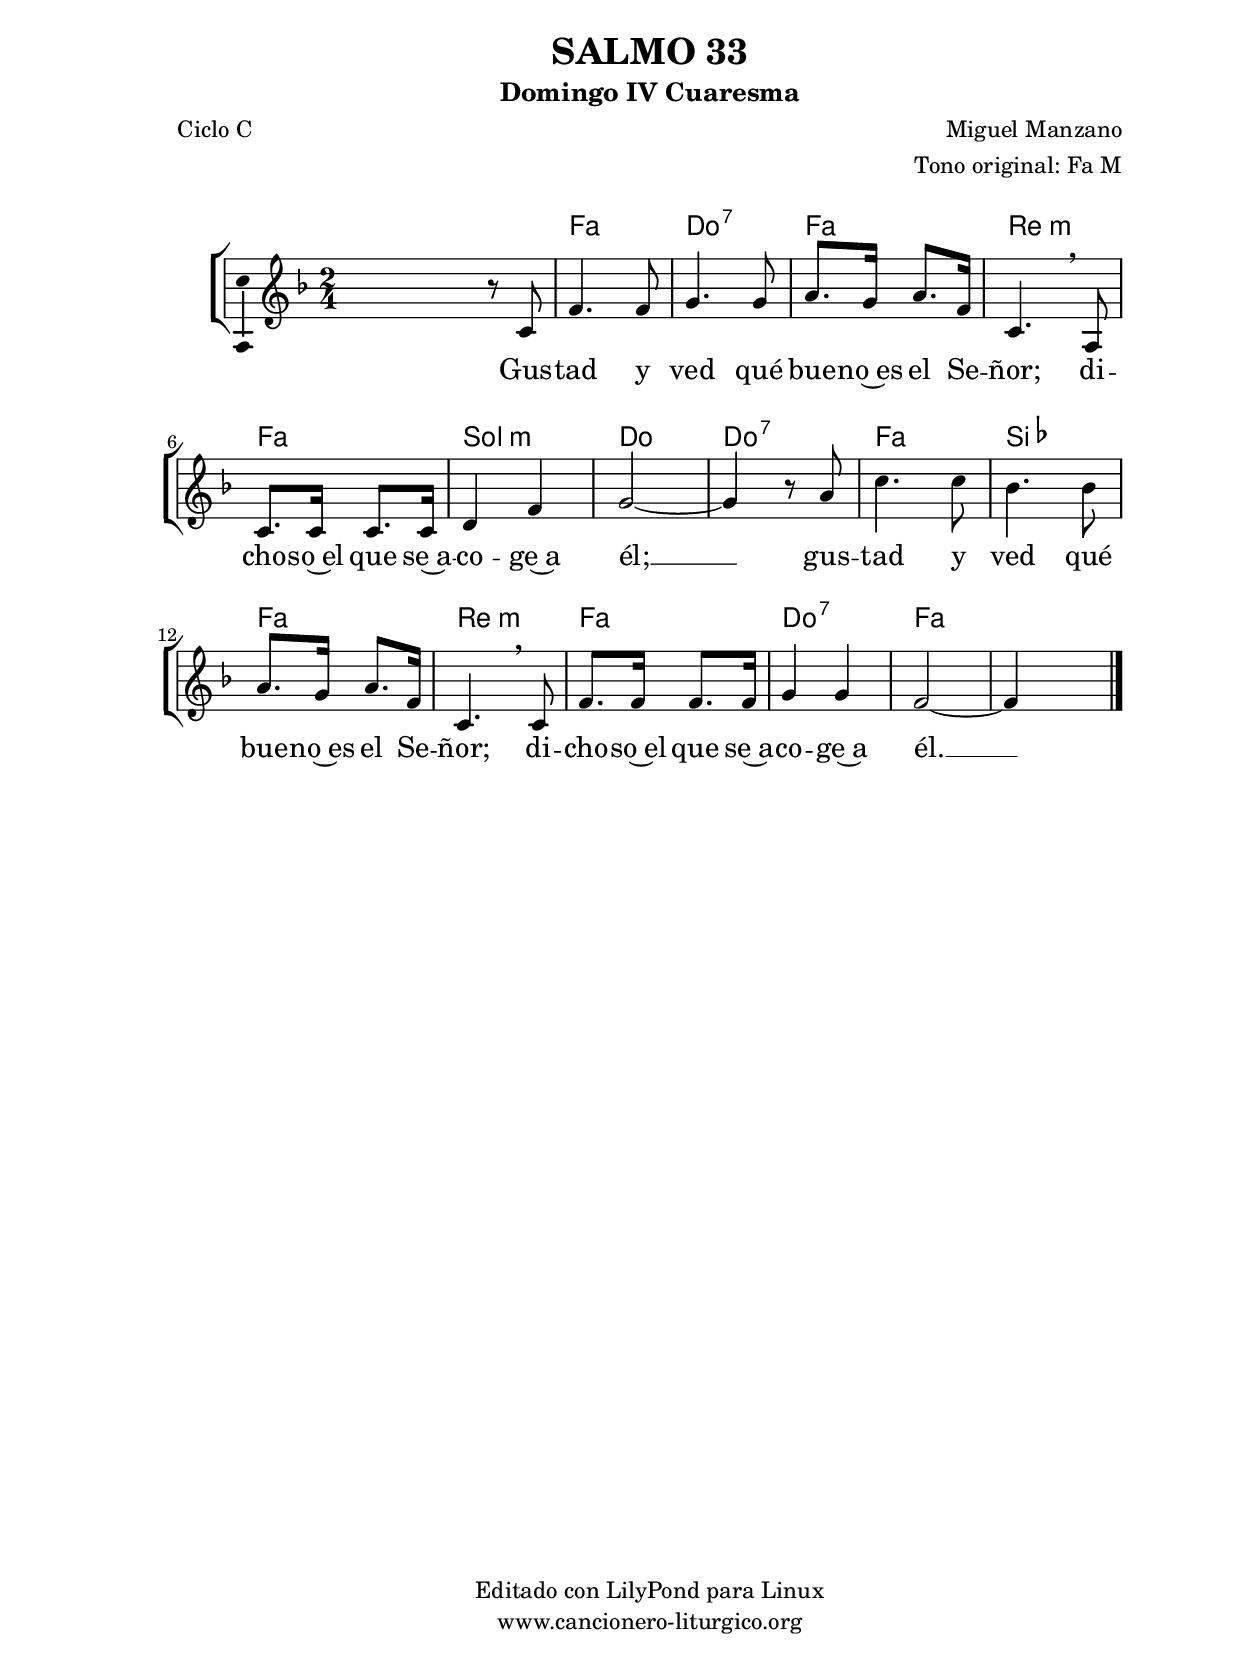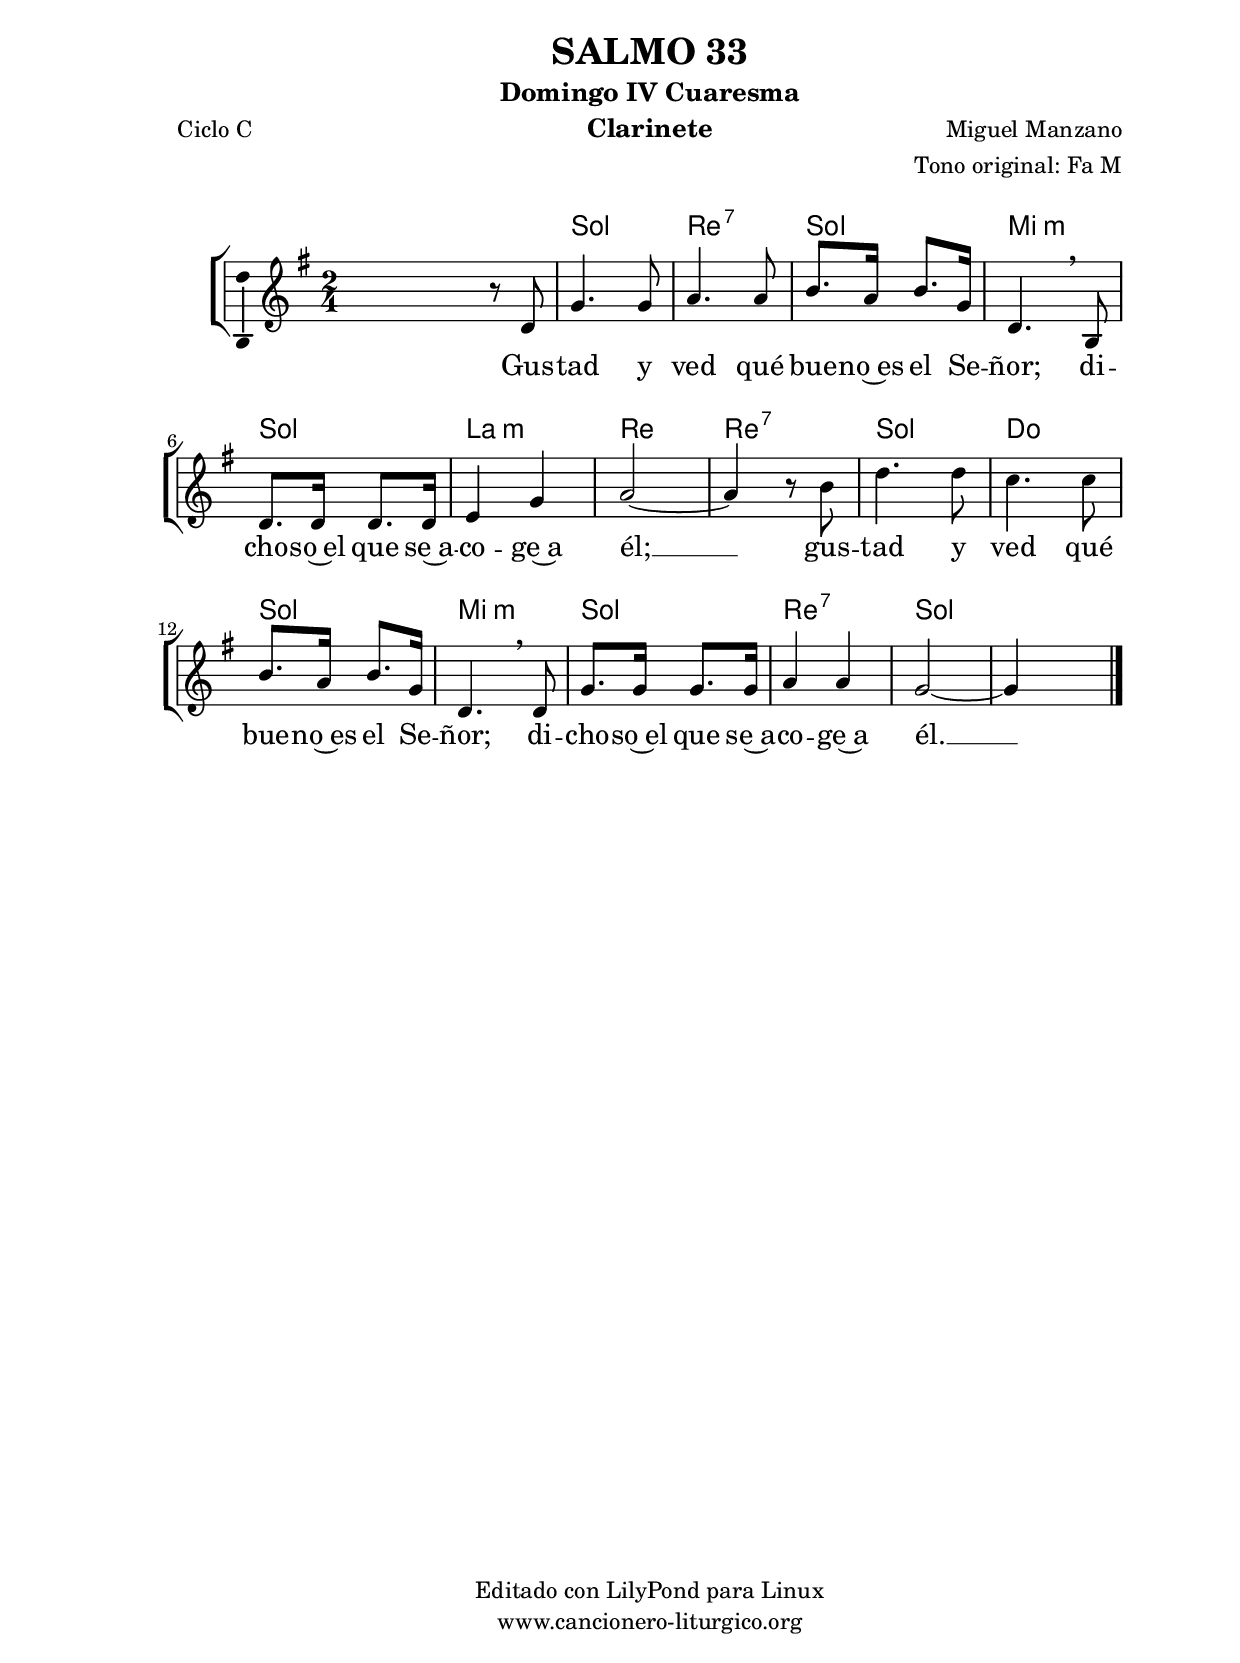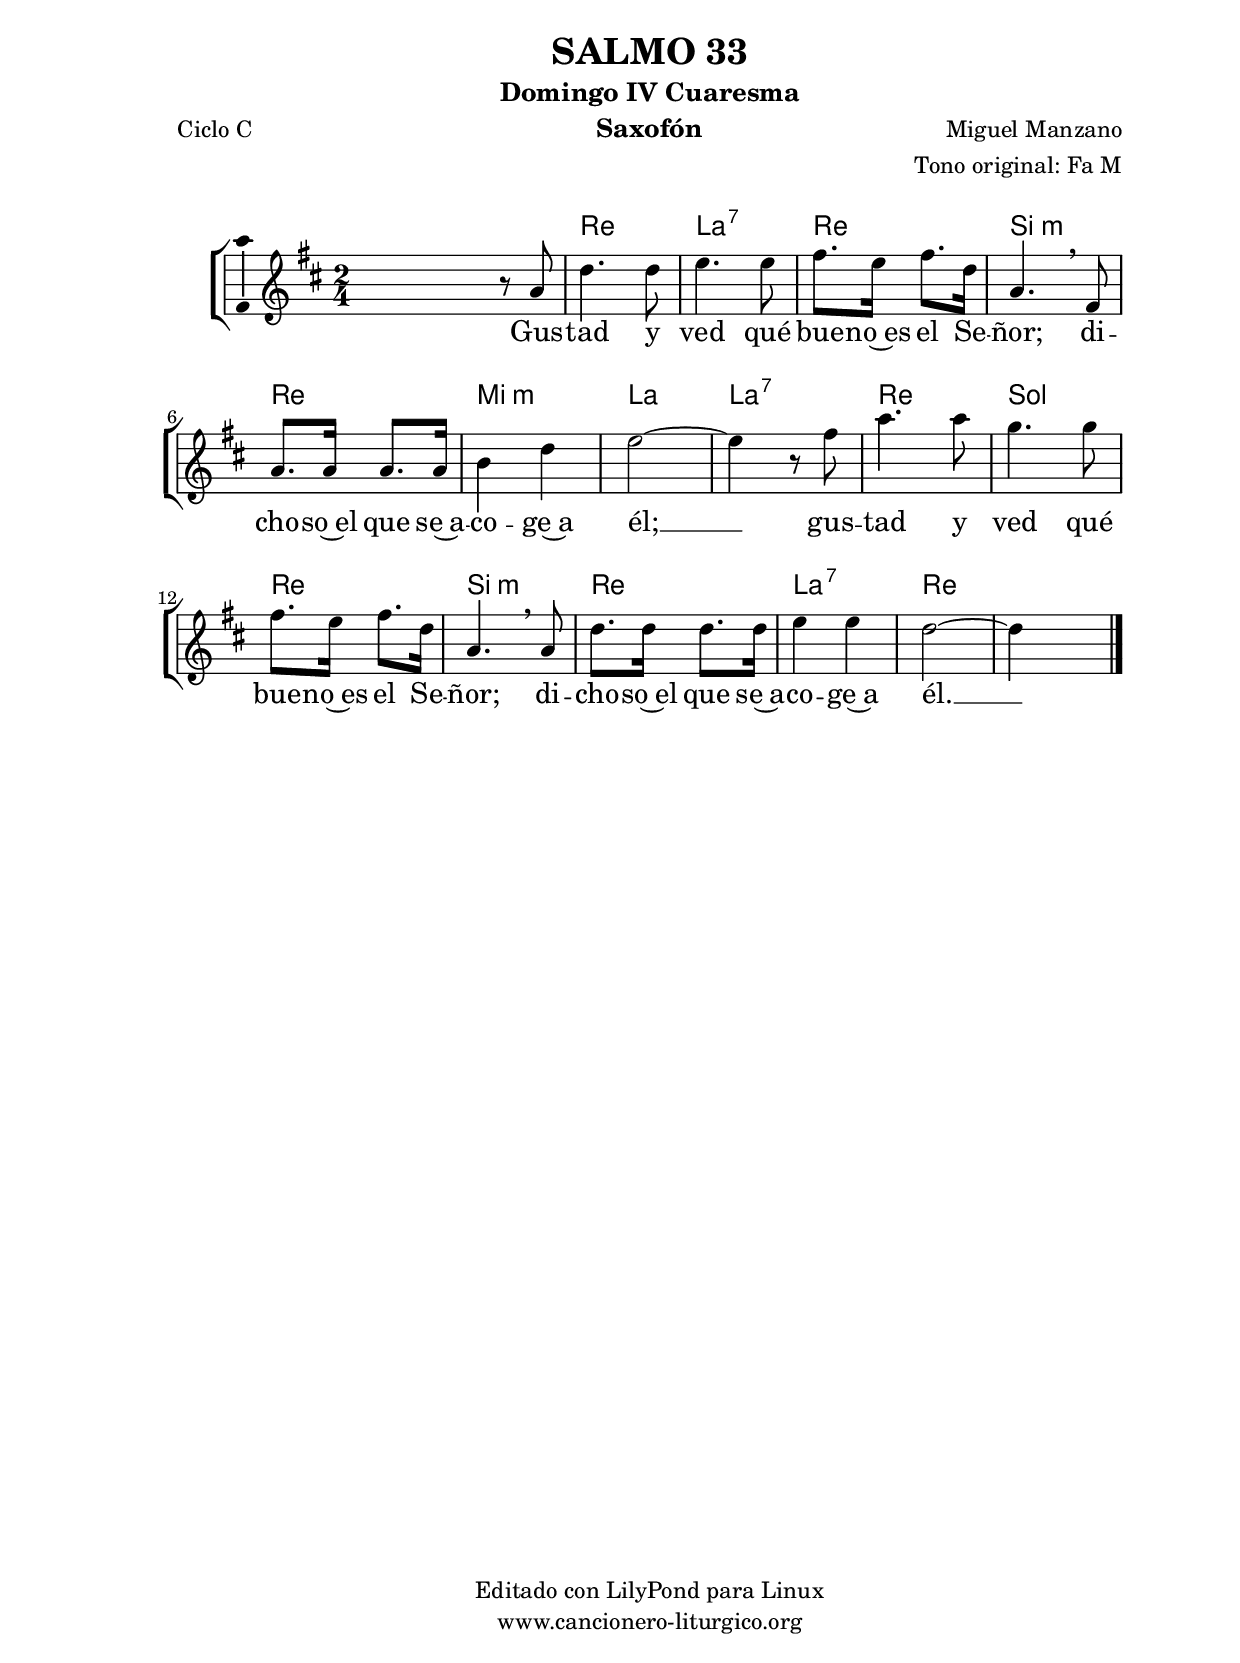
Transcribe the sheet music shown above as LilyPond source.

%
%para convertir .midi en .wav:
%timidity filename.midi -Ow -o finename.wav
%
%
%Para convertir de .wav a .mp3:
%lame -h -m j filename.wav
%
%
%para escuchar el midi:
%timidity nombrefichero.midi
%


%versión de lilypond para la que se ha escrito esta partitura:
\version "2.16.0"

	%Tamaño papel
	#(set-default-paper-size "a4")
	%Tamaño partitura
	#(set-global-staff-size 20)
	%No responde al pulsar sobre una nota
	#(ly:set-option 'point-and-click #f)

%parámetros del encabezamiento:
\header {
	title = "SALMO 33"
	subtitle = "Domingo IV Cuaresma"
	composer = "Miguel Manzano"
	poet = "Ciclo C"
	meter = ""
	arranger = "Tono original: Fa M"
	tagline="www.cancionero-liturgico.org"
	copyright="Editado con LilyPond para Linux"
	}

%parámetros asociados al papel:
\paper  {
	oddHeaderMarkup = \markup {\fill-line { \on-the-fly #not-first-page \fromproperty #'header:title \on-the-fly #not-first-page \fromproperty #'header:composer }}
	evenHeaderMarkup = \markup {\fill-line { \fromproperty #'header:composer \fromproperty #'header:title }}
	#(set-paper-size "a4")
	print-page-number = ##f
	first-page-number = 1
	print-first-page-number = ##f
%	head-separation = 3.0 \cm
	top-margin = 2.0 \cm
	bottom-margin = 0.5\cm
%%%	bottom-margin = -1.0\cm
	left-margin = 3.0 \cm
	line-width = 16.0 \cm 
	indent = 8\mm
	interscoreline = 2.\mm
	between-system-space = 15\mm
%	para que las partituras no llenen la hoja:
	ragged-bottom = ##t
%	idem para la última hoja:
	ragged-last-bottom = ##f
%	para que las partituras llenen el ancho del papel:
	ragged-last = ##f
	after-title-space = 2.5 \cm
%page-count=1
%system-count=8

	%Flexible Vertical Spacing
%	markup-markup-spacing =
%	#'((basic-distance . 15) (minimum-distance . 15) (padding . 3))
	markup-system-spacing =
	#'((basic-distance . 15) (minimum-distance . 15) (padding . 3))
	system-system-spacing =
	#'((basic-distance . 15) (minimum-distance . 15) (padding . 3))
	score-system-spacing =
	#'((basic-distance . 15) (minimum-distance . 15) (padding . 5))
%	top-system-spacing = % header
%	#'((basic-distance . 8) (minimum-distance . 0) (padding . 3))
%	top-markup-spacing =
%	#'((basic-distance . 20) (minimum-distance . 20) (padding . 3))
	last-bottom-spacing = % footer
	#'((basic-distance . 5) (minimum-distance . 5) (padding . 3))
%	score-markup-spacing =
%	#'((basic-distance . 16) (minimum-distance . 13) (padding . 3))

	}


%parámetros que afectan a toda la partitura:
global =  {
	%clave de sol (G):
	\clef G
	%armadura:
%%%	\transpose b c'
	\key f \major
	\tempo 4=100
	\set Score.tempoHideNote = ##t
	}


acordes = {
	\italianChords
	\chordmode {
%%%	\transpose b c'
{

s2
f2 c:7 f d:m f g:m c c:7 f bes f d:m f c:7 f s

}
}
}


melodia = 
%%%	\transpose b c'
{
	\relative c'{

\time 2/4

s4 r8 c8
f4. f8
g4. g8
a8. g16 a8. f16
c4. \breathe a8 %%%% a16 corrijo esta nota que está mal en CLN
c8. c16 c8. c16
d4 f
g2~
g4 r8 a8
c4. c8
bes4. bes8
a8. g16 a8. f16
c4. \breathe c8
f8. f16 f8. f16
g4 g
f2~
f4 s4

	\bar "|."
	}
	}


texto = \lyricmode {
Gus -- tad y ved qué bue -- no~es el Se -- ñor;
di -- cho -- so~el que se~a -- co -- ge~a él; __
gus -- tad y ved qué bue -- no~es el Se -- ñor;
di -- cho -- so~el que se~a -- co -- ge~a él. __
	}


acordesStaff = \context ChordNames = acordesStaff <<
	\set chordChanges = ##t
	\acordes
	>>


vozStaff = \context Voice = vozStaff
\with {\consists "Ambitus_engraver"}
<<
%	\set Staff.instrumentName = ""
%	\set Staff.shortInstrumentName = ""
%	\set Staff.midiInstrument = #"clarinet"
%	\set Staff.midiInstrument = #"cello"
%	\set Staff.midiInstrument = #"flute"
	\set Staff.midiInstrument = #"electric guitar (jazz)"
%	\set Staff.midiInstrument = #"english horn"
%	\set Staff.midiInstrument = #"violin"
%	\set Staff.midiInstrument = #"glockenspiel"
	\set Staff.midiMinimumVolume = #0.7
	\set Staff.midiMaximumVolume = #0.9
	\global
	\melodia
	>>


textoStaff = \context Lyrics = textoStaff <<
	\lyricsto vozStaff \texto
	>>

\book {
	\score {
		\context ChoirStaff {
			\override StaffGroup.SystemStartBracket #'collapse-height = #1
			\override Score.SystemStartBar #'collapse-height = #1
			<<
			\acordesStaff
			\vozStaff
			\textoStaff
			>>
			}
		\layout {
	    		\context {
				\Lyrics
				\override LyricText #'font-size = #2
				}
	   		 \context {
				\Score
				%fontSize = #3
				\override StaffSymbol #'staff-space = #(magstep +3)
				%\override Beam #'thickness = #0.55
				%\override SpacingSpanner #'spacing-increment = #1.0
				%\override Slur #'height-limit = #1.5
				}
			}
		}
	\score {
		\unfoldRepeats
		\context ChoirStaff {
			<<
			\acordesStaff
			\vozStaff
			>>
			}
		\midi {
	  		\context {
	  			\Score
				tempoWholesPerMinute = #(ly:make-moment 70 4)
				}
			}
		}
	}

%Partitura para clarinete
#(define output-suffix "C")
\book {
	\header{
		instrument = "Clarinete"
		}
	\score {
		\context ChoirStaff {
			\override StaffGroup.SystemStartBracket #'collapse-height = #1
			\override Score.SystemStartBar #'collapse-height = #1
\transpose c d
			<<
			\acordesStaff
			\vozStaff
			\textoStaff
			>>
			}
		\layout {
	    		\context {
				\Lyrics
				\override LyricText #'font-size = #2
				}
	   		 \context {
				\Score
				%fontSize = #3
				\override StaffSymbol #'staff-space = #(magstep +3)
				%\override Beam #'thickness = #0.55
				%\override SpacingSpanner #'spacing-increment = #1.0
				%\override Slur #'height-limit = #1.5
				}
			}
		}
	}

%Partitura para saxofón
#(define output-suffix "S")
\book {
	\header{
		instrument = "Saxofón"
		}
	\score {
		\context ChoirStaff {
			\override StaffGroup.SystemStartBracket #'collapse-height = #1
			\override Score.SystemStartBar #'collapse-height = #1
\transpose c a
			<<
			\acordesStaff
			\vozStaff
			\textoStaff
			>>
			}
		\layout {
	    		\context {
				\Lyrics
				\override LyricText #'font-size = #2
				}
	   		 \context {
				\Score
				%fontSize = #3
				\override StaffSymbol #'staff-space = #(magstep +3)
				%\override Beam #'thickness = #0.55
				%\override SpacingSpanner #'spacing-increment = #1.0
				%\override Slur #'height-limit = #1.5
				}
			}
		}
	}

